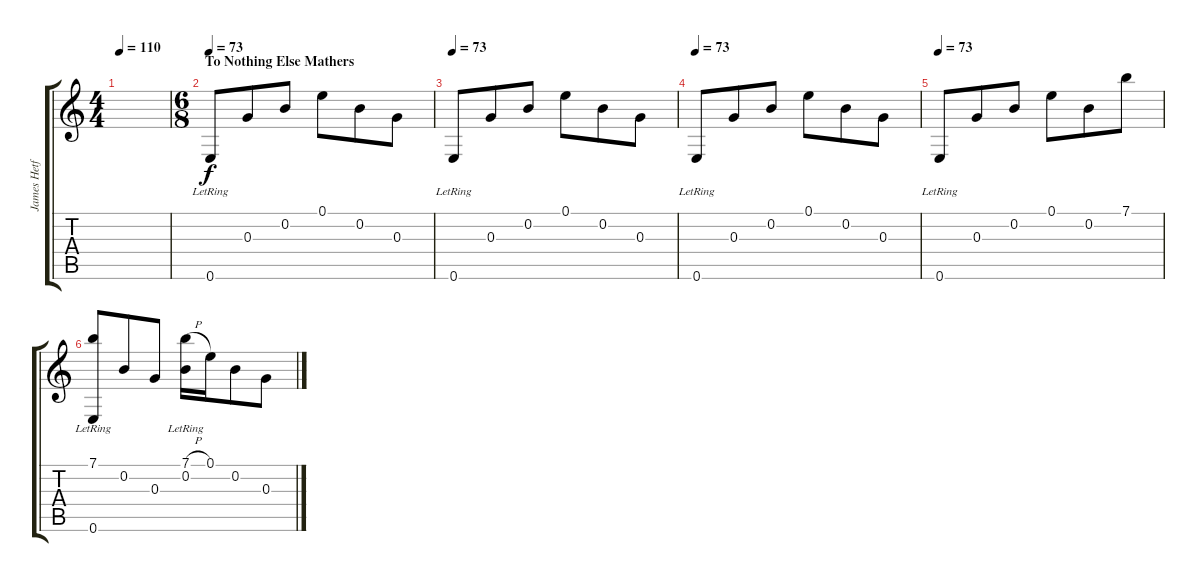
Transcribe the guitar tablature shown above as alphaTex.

\track ("James Hetfield (clean)" "James Hetf") {instrument electricguitarclean}
\staff {score tabs}
\tuning (E4 B3 G3 D3 A2 E2) {hide}
\ts (4 4)
\tempo 110
\clef g2
\ks c
|
\ts (6 8)
\section ("" "To Nothing Else Mathers")
\tempo 73
0.6{lr}.8 0.3.8 0.2.8 0.1.8 0.2.8 0.3.8 |
\tempo 73
0.6{lr}.8 0.3.8 0.2.8 0.1.8 0.2.8 0.3.8 |
\tempo 73
0.6{lr}.8 0.3.8 0.2.8 0.1.8 0.2.8 0.3.8 |
\tempo 73
0.6{lr}.8 0.3.8 0.2.8 0.1.8 0.2.8 7.1.8 |
(7.1 0.6{lr}).8 0.2.8 0.3.8 (7.1{h} 0.2{lr}).16 0.1.16 0.2.8 0.3.8
